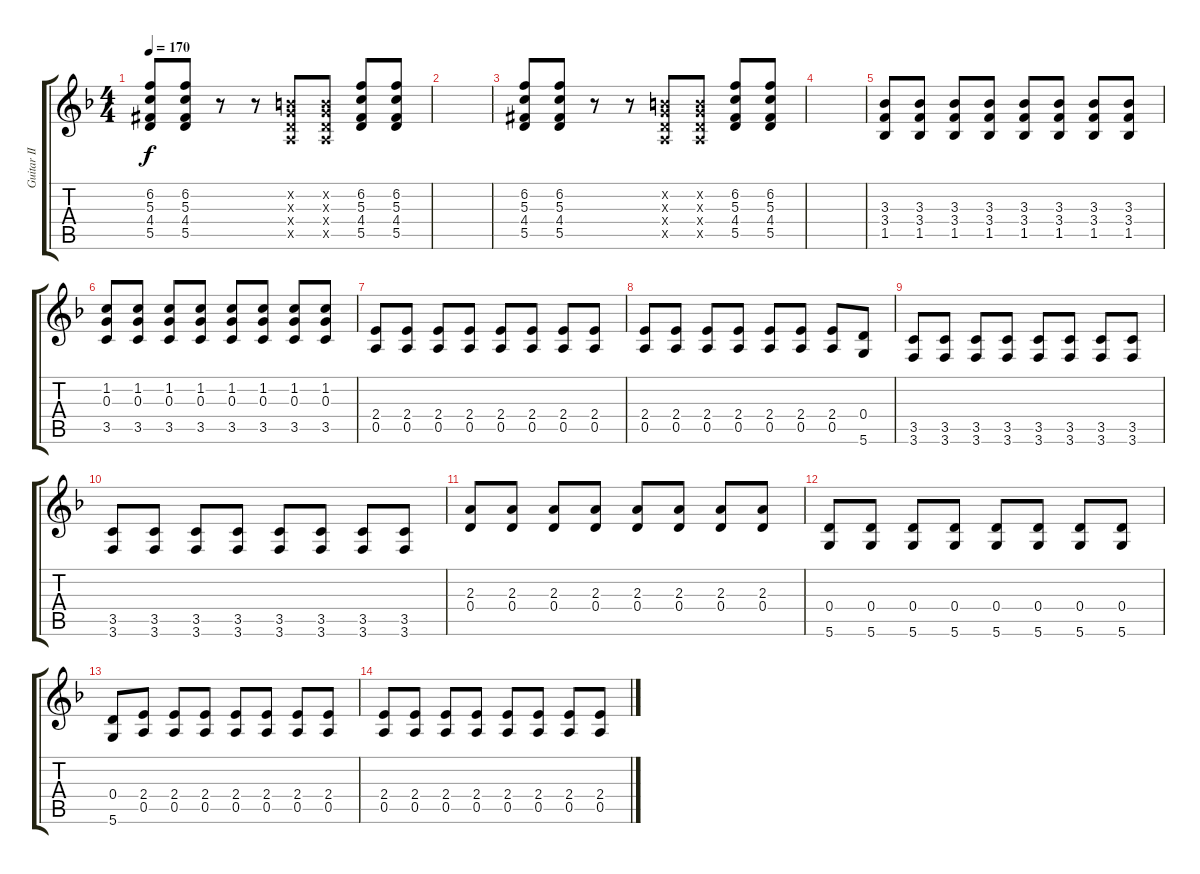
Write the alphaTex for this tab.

\track ("Guitar II" "Guitar II") {instrument distortionguitar}
\staff {score tabs}
\tuning (E4 B3 G3 D3 A2 D2) {hide}
\ts (4 4)
\tempo 170
\clef g2
\ks dminor
(6.2 5.3 4.4{acc #} 5.5).8{dy f} (6.2 5.3 4.4{acc #} 5.5).8 r.8 r.8 (0.2{x} 0.3{x} 0.4{x} 0.5{x}).8 (0.2{x} 0.3{x} 0.4{x} 0.5{x}).8 (6.2 5.3 4.4{acc #} 5.5).8 (6.2 5.3 4.4{acc #} 5.5).8 |
|
(6.2 5.3 4.4{acc #} 5.5).8 (6.2 5.3 4.4{acc #} 5.5).8 r.8 r.8 (0.2{x} 0.3{x} 0.4{x} 0.5{x}).8 (0.2{x} 0.3{x} 0.4{x} 0.5{x}).8 (6.2 5.3 4.4{acc #} 5.5).8 (6.2 5.3 4.4{acc #} 5.5).8 |
|
(3.3 3.4 1.5).8 (3.3 3.4 1.5).8 (3.3 3.4 1.5).8 (3.3 3.4 1.5).8 (3.3 3.4 1.5).8 (3.3 3.4 1.5).8 (3.3 3.4 1.5).8 (3.3 3.4 1.5).8 |
(1.2 0.3 3.5).8 (1.2 0.3 3.5).8 (1.2 0.3 3.5).8 (1.2 0.3 3.5).8 (1.2 0.3 3.5).8 (1.2 0.3 3.5).8 (1.2 0.3 3.5).8 (1.2 0.3 3.5).8 |
(2.4 0.5).8 (2.4 0.5).8 (2.4 0.5).8 (2.4 0.5).8 (2.4 0.5).8 (2.4 0.5).8 (2.4 0.5).8 (2.4 0.5).8 |
(2.4 0.5).8 (2.4 0.5).8 (2.4 0.5).8 (2.4 0.5).8 (2.4 0.5).8 (2.4 0.5).8 (2.4 0.5).8 (0.4 5.6).8 |
(3.5 3.6).8 (3.5 3.6).8 (3.5 3.6).8 (3.5 3.6).8 (3.5 3.6).8 (3.5 3.6).8 (3.5 3.6).8 (3.5 3.6).8 |
(3.5 3.6).8 (3.5 3.6).8 (3.5 3.6).8 (3.5 3.6).8 (3.5 3.6).8 (3.5 3.6).8 (3.5 3.6).8 (3.5 3.6).8 |
(2.3 0.4).8 (2.3 0.4).8 (2.3 0.4).8 (2.3 0.4).8 (2.3 0.4).8 (2.3 0.4).8 (2.3 0.4).8 (2.3 0.4).8 |
(0.4 5.6).8 (0.4 5.6).8 (0.4 5.6).8 (0.4 5.6).8 (0.4 5.6).8 (0.4 5.6).8 (0.4 5.6).8 (0.4 5.6).8 |
(0.4 5.6).8 (2.4 0.5).8 (2.4 0.5).8 (2.4 0.5).8 (2.4 0.5).8 (2.4 0.5).8 (2.4 0.5).8 (2.4 0.5).8 |
(2.4 0.5).8 (2.4 0.5).8 (2.4 0.5).8 (2.4 0.5).8 (2.4 0.5).8 (2.4 0.5).8 (2.4 0.5).8 (2.4 0.5).8
